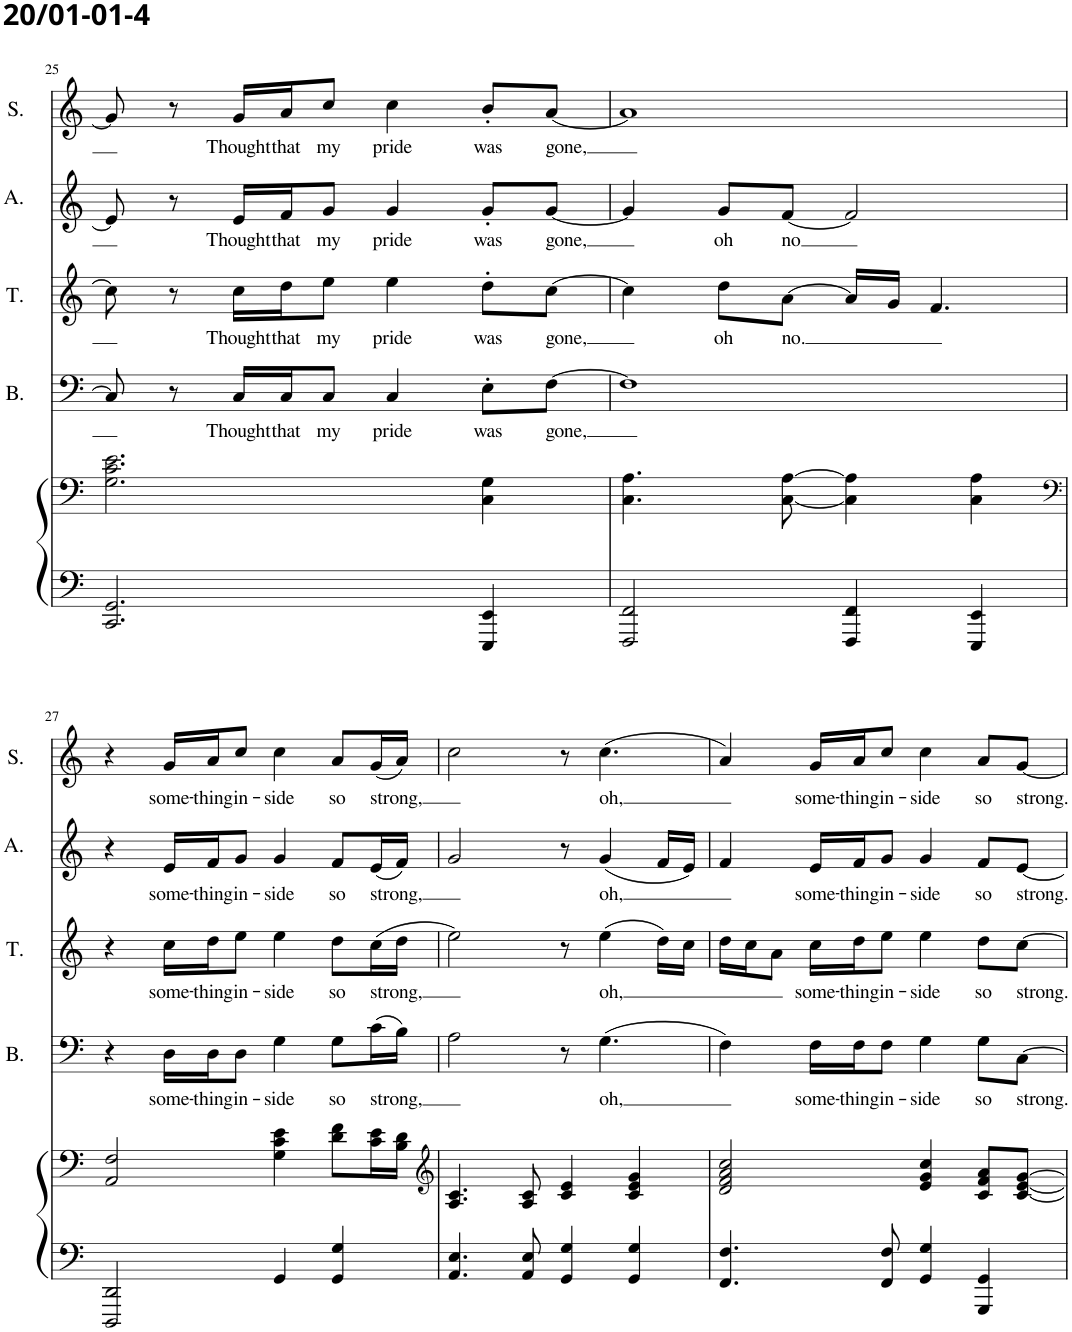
**kern	**kern	**kern	**text	**kern	**text	**kern	**text	**kern	**text
*part5	*part5	*part4	*part4	*part3	*part3	*part2	*part2	*part1	*part1
*staff6	*staff5	*staff4	*staff4	*staff3	*staff3	*staff2	*staff2	*staff1	*staff1
*I"Piano	*	*I"Bas	*	*I"Tenor	*	*I"Alt	*	*I"Sopraan	*
*I'Pno	*	*I'B.	*	*I'T.	*	*I'A.	*	*I'S.	*
!!LO:PB:g=z
*clefF4	*clefF4	*clefF4	*	*clefG2	*	*clefG2	*	*clefG2	*
*k[]	*k[]	*k[]	*	*k[]	*	*k[]	*	*k[]	*
*M4/4	*M4/4	*M4/4	*	*M4/4	*	*M4/4	*	*M4/4	*
*met(c)	*met(c)	*met(c)	*	*met(c)	*	*met(c)	*	*met(c)	*
=25	=25	=25	=25	=25	=25	=25	=25	=25	=25
2.CC/ 2.GG/	2.G\ 2.c\ 2.e\	8C/]	.	8cc\]	.	8e/]	.	8g/]	.
.	.	8r	.	8r	.	8r	.	8r	.
!	!	!	!LO:LY:b	!	!LO:LY:b	!	!LO:LY:b	!	!LO:LY:b
.	.	16C/LL	Thought	16cc\LL	Thought	16e/LL	Thought	16g/LL	Thought
!	!	!	!LO:LY:b	!	!LO:LY:b	!	!LO:LY:b	!	!LO:LY:b
.	.	16C/J	that	16dd\J	that	16f/J	that	16a/J	that
!	!	!	!LO:LY:b	!	!LO:LY:b	!	!LO:LY:b	!	!LO:LY:b
.	.	8C/J	my	8ee\J	my	8g/J	my	8cc/J	my
!	!	!	!LO:LY:b	!	!LO:LY:b	!	!LO:LY:b	!	!LO:LY:b
.	.	4C/	pride	4ee\	pride	4g/	pride	4cc\	pride
!	!	!	!LO:LY:b	!	!LO:LY:b	!	!LO:LY:b	!	!LO:LY:b
4EEE/ 4EE/	4C\ 4G\	8E'\L	was	8dd'\L	was	8g'/L	was	8b'/L	was
!	!	!	!LO:LY:b	!	!LO:LY:b	!	!LO:LY:b	!	!LO:LY:b
.	.	[8F\J	gone,	[8cc\J	gone,	[8g/J	gone,	[8a/J	gone,
=26	=26	=26	=26	=26	=26	=26	=26	=26	=26
2FFF/ 2FF/	4.C\ 4.A\	1F]	.	4cc\]	.	4g/]	.	1a]	.
!	!	!	!	!	!LO:LY:b	!	!LO:LY:b	!	!
.	.	.	.	8dd\L	oh	8g/L	oh	.	.
!	!	!	!	!	!LO:LY:b	!	!LO:LY:b	!	!
.	[8C\ [8A\	.	.	[8a\J	no.	[8f/J	no	.	.
4FFF/ 4FF/	4C\] 4A\]	.	.	16a/LL]	.	2f/]	.	.	.
.	.	.	.	16g/JJ	.	.	.	.	.
.	.	.	.	4.f/	.	.	.	.	.
4EEE/ 4EE/	4C\ 4A\	.	.	.	.	.	.	.	.
!!LO:LB:g=z
=27	=27	=27	=27	=27	=27	=27	=27	=27	=27
*	*clefF4	*	*	*	*	*	*	*	*
2DDD/ 2DD/	2AA/ 2F/	4r	.	4r	.	4r	.	4r	.
!	!	!	!LO:LY:b	!	!LO:LY:b	!	!LO:LY:b	!	!LO:LY:b
.	.	16D\LL	some-	16cc\LL	some-	16e/LL	some-	16g/LL	some-
!	!	!	!LO:LY:b	!	!LO:LY:b	!	!LO:LY:b	!	!LO:LY:b
.	.	16D\J	-thing	16dd\J	-thing	16f/J	-thing	16a/J	-thing
!	!	!	!LO:LY:b	!	!LO:LY:b	!	!LO:LY:b	!	!LO:LY:b
.	.	8D\J	in-	8ee\J	in-	8g/J	in-	8cc/J	in-
!	!	!	!LO:LY:b	!	!LO:LY:b	!	!LO:LY:b	!	!LO:LY:b
4GG/	4G\ 4c\ 4e\	4G\	-side	4ee\	-side	4g/	-side	4cc\	-side
!	!	!	!LO:LY:b	!	!LO:LY:b	!	!LO:LY:b	!	!LO:LY:b
4GG/ 4G/	8d\ 8f\L	8G\L	so	8dd\L	so	8f/L	so	8a/L	so
!	!	!	!LO:LY:b	!	!LO:LY:b	!	!LO:LY:b	!	!LO:LY:b
.	16c\ 16e\L	(16c\L	strong,	(16cc\L	strong,	(16e/L	strong,	(16g/L	strong,
.	16B\ 16d\JJ	16B\JJ)	.	16dd\JJ	.	16f/JJ)	.	16a/JJ)	.
=28	=28	=28	=28	=28	=28	=28	=28	=28	=28
*	*clefG2	*	*	*	*	*	*	*	*
4.AA/ 4.E/	4.A/ 4.c/	2A\	.	2ee\)	.	2g/	.	2cc\	.
8AA/ 8E/	8A/ 8c/	.	.	.	.	.	.	.	.
4GG/ 4G/	4c/ 4e/	8r	.	8r	.	8r	.	8r	.
!	!	!	!LO:LY:b	!	!LO:LY:b	!	!LO:LY:b	!	!LO:LY:b
.	.	(4.G\	oh,	(4ee\	oh,	(4g/	oh,	(4.cc\	-oh,
4GG/ 4G/	4c/ 4e/ 4g/	.	.	.	.	.	.	.	.
.	.	.	.	16dd\LL)	.	16f/LL	.	.	.
.	.	.	.	16cc\JJ	.	16e/JJ)	.	.	.
=29	=29	=29	=29	=29	=29	=29	=29	=29	=29
4.FF/ 4.F/	2d/ 2f/ 2a/ 2cc/	4F\)	.	16dd\LL	.	4f/	.	4a/)	.
.	.	.	.	16cc\J	.	.	.	.	.
.	.	.	.	8a\J	.	.	.	.	.
!	!	!	!LO:LY:b	!	!LO:LY:b	!	!LO:LY:b	!	!LO:LY:b
.	.	16F\LL	some-	16cc\LL	some-	16e/LL	some-	16g/LL	some-
!	!	!	!LO:LY:b	!	!LO:LY:b	!	!LO:LY:b	!	!LO:LY:b
.	.	16F\J	-thing	16dd\J	-thing	16f/J	-thing	16a/J	-thing
!	!	!	!LO:LY:b	!	!LO:LY:b	!	!LO:LY:b	!	!LO:LY:b
8FF/ 8F/	.	8F\J	in-	8ee\J	in-	8g/J	in-	8cc/J	in-
!	!	!	!LO:LY:b	!	!LO:LY:b	!	!LO:LY:b	!	!LO:LY:b
4GG/ 4G/	4e/ 4g/ 4cc/	4G\	-side	4ee\	-side	4g/	-side	4cc\	-side
!	!	!	!LO:LY:b	!	!LO:LY:b	!	!LO:LY:b	!	!LO:LY:b
4GGG/ 4GG/	8c/ 8f/ 8a/L	8G\L	so	8dd\L	so	8f/L	so	8a/L	so
!	!	!	!LO:LY:b	!	!LO:LY:b	!	!LO:LY:b	!	!LO:LY:b
.	[<8c/ [<8e/ [8g/J	[8C\J	strong.	[8cc\J	strong.	[8e/J	strong.	[8g/J	strong.
=	=	=	=	=	=	=	=	=	=
*-	*-	*-	*-	*-	*-	*-	*-	*-	*-
